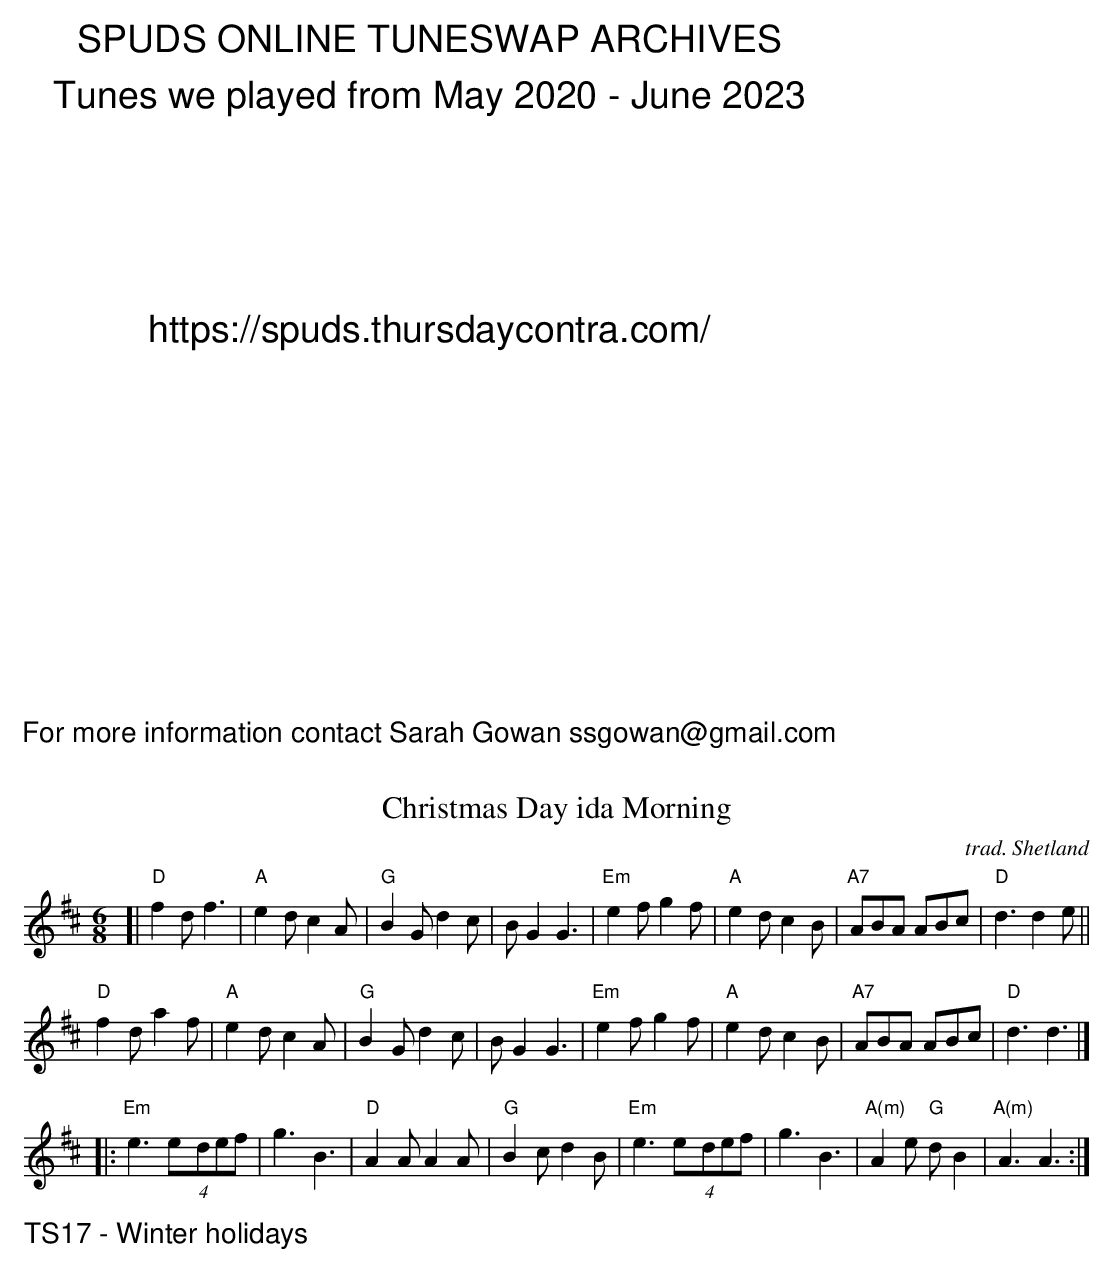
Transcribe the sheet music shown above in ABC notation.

X:1
T:Christmas Day ida Morning
O:trad. Shetland
M:6/8
K:D
[|"D"f2d f3 | "A"e2d c2A | "G"B2G d2c | BG2 G3 |\
"Em"e2f g2f | "A"e2d c2B | "A7"ABA ABc | "D"d3 d2e ||
"D"f2d a2f | "A"e2d c2A | "G"B2G d2c | BG2 G3 |\
"Em"e2f g2f | "A"e2d c2B | "A7"ABA ABc | "D"d3 d3 |]
|:\
"Em"e3 (4e-def | g3 B3 | "D"A2A A2A | "G"B2c d2B |\
"Em"e3 (4e-def | g3 B3 | "A(m)"A2e "G"dB2 | "A(m)"A3 A3 :|
